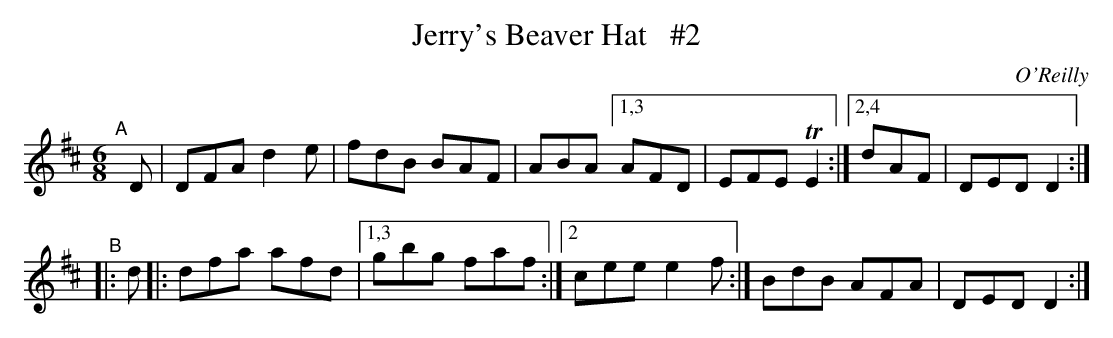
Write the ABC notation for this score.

X:1
T: Jerry's Beaver Hat   #2
O: O'Reilly
M: 6/8
L: 1/8
K: D
"^A"\
[|]D | DFA d2e | fdB BAF | ABA [1,3 AFD | EFE TE2 :|[2,4 dAF | DED D2 :|
"^B"\
|: d |: dfa afd |[1,3 gbg faf :|[2 cee e2f :| BdB AFA | DED D2 :|
